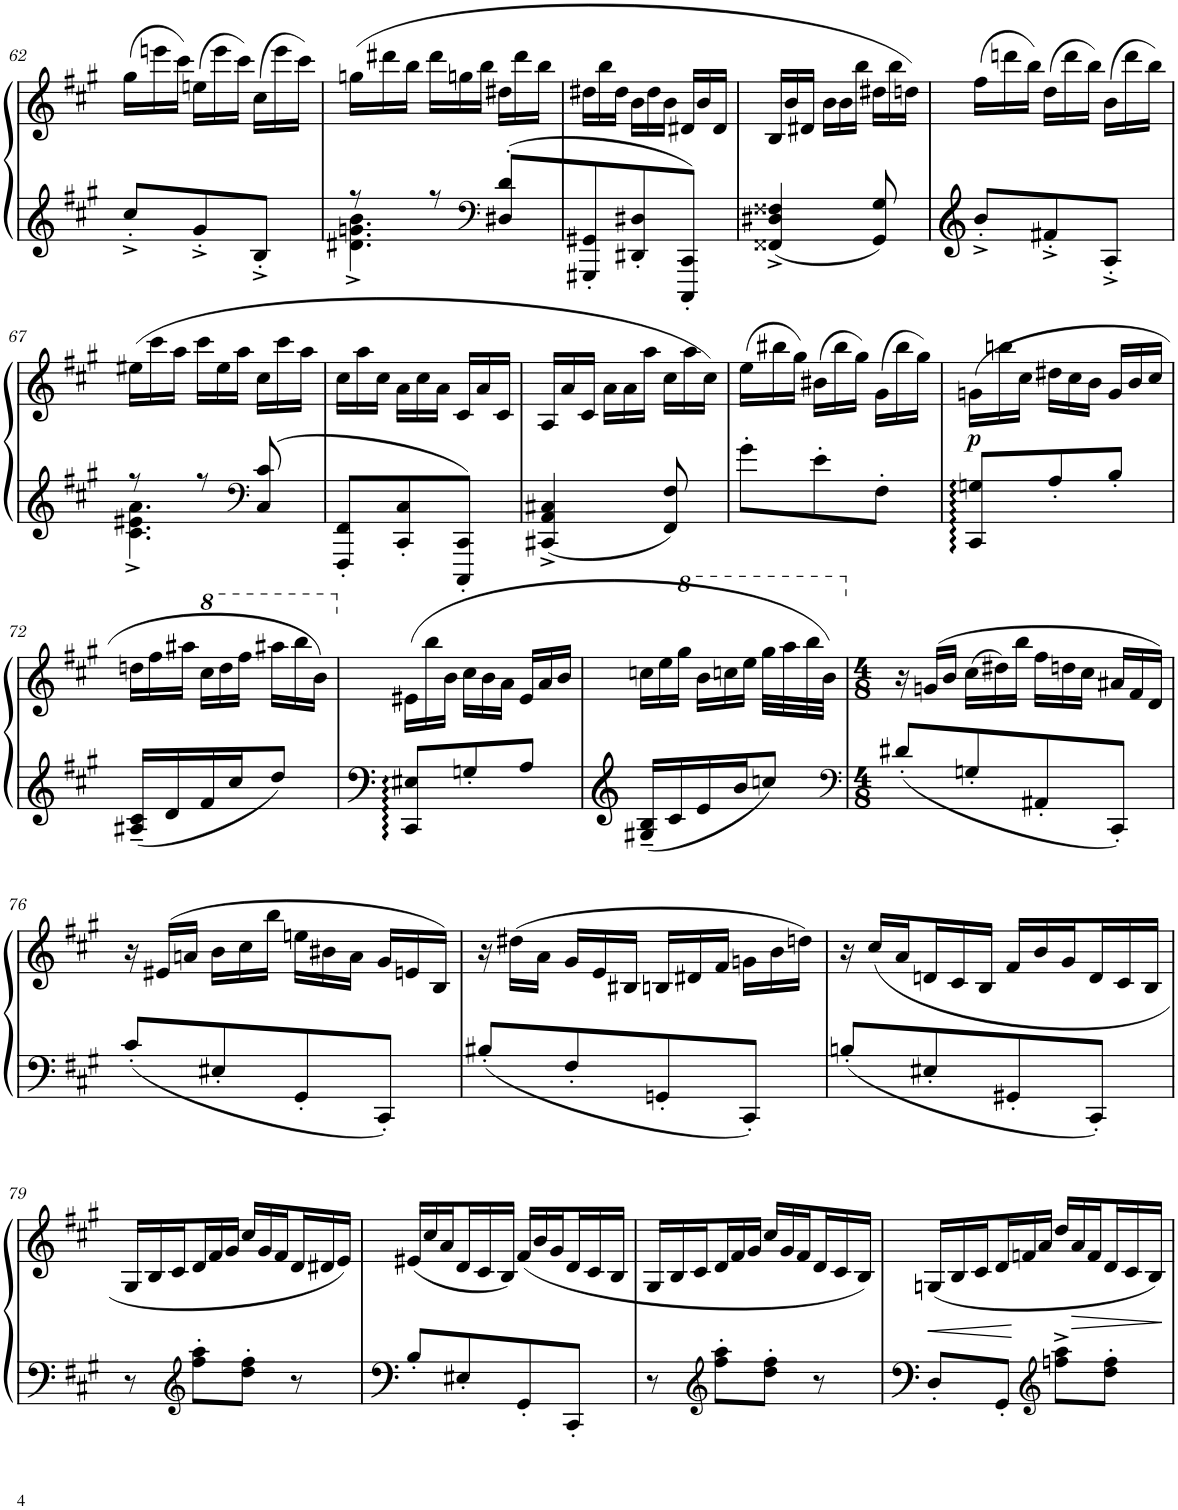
**kern	**kern	**dynam
*part1	*part1	*part1
*staff2	*staff1	*staff1/2
*I"Piano	*	*
*I'Pno.	*	*
!!LO:PB:g=z
*clefG2	*clefG2	*
*k[f#c#g#]	*k[f#c#g#]	*
*M3/8	*M3/8	*
*	*Xbrackettup	*
=62	=62	=62
8cc#'^/L	(24gg#\LL	.
.	24eeen\	.
.	24ccc#\JJ)	.
8g#'^/	(24een\LL	.
.	24eee\	.
.	24ccc#\JJ)	.
8B'^/J	(24cc#\LL	.
.	24eee\	.
.	24ccc#\JJ)	.
=63	=63	=63
*^	*	*
8r	4.d#X\^ 4.gn\^ 4.b\^	(24ggn\LL	.
.	.	24ddd#X\	.
.	.	24bb\JJ	.
8r	.	24ddd#\LL	.
.	.	24ggn\	.
.	.	24bb\JJ	.
*clefF4	*	*	*
8D#X/' 8d#/'L	.	24dd#X\LL	.
.	.	24ddd#\	.
.	.	24bb\JJ	.
*v	*v	*	*
=64	=64	=64
8GGG#X/' 8GG#X/'	24dd#X\LL	.
.	24bb\	.
.	24dd#\JJ	.
8DD#X/' 8D#X/'	24b\LL	.
.	24dd#\	.
.	24b\JJ	.
8CCC#/' 8CC#/'J	24d#X/LL	.
.	24b/	.
.	24d#/JJ	.
=65	=65	=65
4FF##X/^ 4D#X/^ 4F##X/^	24B/LL	.
.	24b/	.
.	24d#X/JJ	.
.	24b\LL	.
.	24b\	.
.	24bb\JJ	.
8GG#/ 8G#/	24dd#X\LL	.
.	24bb\	.
.	24ddn\JJ)	.
=66	=66	=66
8b'^/L	(24ff#\LL	.
.	24dddn\	.
.	24bb\JJ)	.
8f#X'^/	(24dd\LL	.
.	24ddd\	.
.	24bb\JJ)	.
8A'^/J	(24b\LL	.
.	24ddd\	.
.	24bb\JJ)	.
!!LO:LB:g=z
=67	=67	=67
*^	*	*
8r	4.c#\^ 4.e#X\^ 4.a\^	(24ee#X\LL	.
.	.	24ccc#\	.
.	.	24aa\JJ	.
8r	.	24ccc#\LL	.
.	.	24ee#\	.
.	.	24aa\JJ	.
*clefF4	*	*	*
8C#/ 8c#/	.	24cc#\LL	.
.	.	24ccc#\	.
.	.	24aa\JJ	.
*v	*v	*	*
=68	=68	=68
8FFF#/' 8FF#/'L	24cc#\LL	.
.	24aa\	.
.	24cc#\JJ	.
8CC#/' 8C#/'	24a\LL	.
.	24cc#\	.
.	24a\JJ	.
8CCC#/' 8CC#/'J	24c#/LL	.
.	24a/	.
.	24c#/JJ	.
=69	=69	=69
4CC#X/^ 4AA/^ 4C#X/^	24A/LL	.
.	24a/	.
.	24c#/JJ	.
.	24a\LL	.
.	24a\	.
.	24aa\JJ	.
8FF#/ 8F#/	24cc#\LL	.
.	24aa\	.
.	24cc#\JJ)	.
=70	=70	=70
8g#'\L	(24ee\LL	.
.	24bb#X\	.
.	24gg#\JJ)	.
8e'\	(24b#X\LL	.
.	24bb#\	.
.	24gg#\JJ)	.
8F#'\J	(24g#\LL	.
.	24bb#\	.
.	24gg#\JJ)	.
=71	=71	=71
!	!	!LO:DY:b
8CC#/ 8Gn/L	(24gn\LL	p
.	24bbn\	.
.	24cc#\JJ	.
8A'/	24dd#X\LL	.
.	24cc#\	.
.	24b\JJ	.
8B'/J	24g/LL	.
.	24b/	.
.	24cc#/JJ	.
!!LO:LB:g=z
=72	=72	=72
16A#X/~ 16c#/~LL	24ddn\LL	.
.	24ff#\	.
16d/	.	.
.	24aa#X\JJ	.
*	*8va	*
16f#/	24ccc#\LL	.
.	24ddd\	.
16cc#/J	.	.
.	24fff#\JJ	.
8dd/J	24aaa#X\LL	.
.	24bbb\	.
.	24bb\JJ)	.
=73	=73	=73
*	*X8va	*
8CC#/ 8E#X/L	(24e#X\LL	.
.	24bb\	.
.	24b\JJ	.
8Gn'/	24cc#\LL	.
.	24b\	.
.	24a\JJ	.
8A/J	24e#/LL	.
.	24a/	.
.	24b/JJ	.
=74	=74	=74
16G#X/~ 16B/~LL	24ccn\LL	.
.	24ee\	.
16c#/	.	.
*	*8va	*
.	24ggg#\JJ	.
16e/	24bb\LL	.
.	24cccn\	.
16b/J	.	.
.	24eee\JJ	.
8ccn/J	32ggg#\LLL	.
.	32aaa\	.
.	32bbb\	.
.	32bb\JJJ)	.
=75	=75	=75
*clefF4	*	*
*M4/8	*M4/8	*
*	*X8va	*
*	*brackettup	*
8d#X'/L	24r	.
.	(24gn/LL	.
.	24b/JJ	.
*	*Xbrackettup	*
8Gn'/	(24cc#\LL	.
.	24dd#X\)	.
.	24bb\JJ	.
8AA#X'/	24ff#\LL	.
.	24ddn\	.
.	24cc#\JJ	.
8CC#'/J	24a#X/LL	.
.	24f#/	.
.	24d/JJ)	.
!!LO:LB:g=z
=76	=76	=76
*	*brackettup	*
8c#'/L	24r	.
.	(24e#X/LL	.
.	24an/JJ	.
*	*Xbrackettup	*
8E#X'/	24b\LL	.
.	24cc#\	.
.	24bb\JJ	.
8GG#'/	24een\LL	.
.	24b#X\	.
.	24a\JJ	.
8CC#'/J	24g#/LL	.
.	24en/	.
.	24B/JJ)	.
=77	=77	=77
*	*brackettup	*
8B#X'/L	24r	.
.	(24dd#X\LL	.
.	24a\JJ	.
*	*Xbrackettup	*
8F#'/	24g#/LL	.
.	24e/	.
.	24B#X/JJ	.
8GGn'/	24Bn/LL	.
.	24d#X/	.
.	24f#/JJ	.
8CC#'/J	24gn\LL	.
.	24b\	.
.	24ddn\JJ)	.
=78	=78	=78
*	*brackettup	*
8Bn'/L	24r	.
.	(24cc#/LL	.
.	24a/J	.
8E#X'/	24dn/L	.
.	24c#/	.
.	24B/JJ	.
*	*Xbrackettup	*
8GG#X'/	24f#/LL	.
.	24b/	.
.	24g#/J	.
8CC#'/J	24d/L	.
.	24c#/	.
.	24B/JJ	.
!!LO:LB:g=z
=79	=79	=79
8r	24G#/LL	.
.	24B/	.
.	24c#/J	.
*clefG2	*	*
8ff#\' 8aa\'L	24d/L	.
.	24f#/	.
.	24g#/JJ	.
8dd\' 8ff#\'J	24cc#/LL	.
.	24g#/	.
.	24f#/J	.
8r	24d/L	.
.	24d#X/	.
.	24e/JJ)	.
=80	=80	=80
8B'/L	(24e#X/LL	.
.	24cc#/	.
.	24a/J	.
8E#X'/	24d/L	.
.	24c#/	.
.	24B/JJ)	.
8GG#'/	(24f#/LL	.
.	24b/	.
.	24g#/J	.
8CC#'/J	24d/L	.
.	24c#/	.
.	24B/JJ	.
=81	=81	=81
8r	24G#/LL	.
.	24B/	.
.	24c#/J	.
*clefG2	*	*
8ff#\' 8aa\'L	24d/L	.
.	24f#/	.
.	24g#/JJ	.
8dd\' 8ff#\'J	24cc#/LL	.
.	24g#/	.
.	24f#/J	.
8r	24d/L	.
.	24c#/	.
.	24B/JJ)	.
=82	=82	=82
!	!	!LO:HP:b
8D'/L	(24Gn/LL	<
.	24B/	.
.	24c#/J	.
8GG#'/J	24d/L	.
.	24fn/	[
.	24a/JJ	.
*clefG2	*	*
8ffn\^ 8aa\^L	24dd/LL	.
!	!	!LO:HP:b
.	24a/	>
.	24f/J	.
8dd\' 8ff\'J	24d/L	.
.	24c#/	.
.	24B/JJ)	.
.	.	]
=	=	=
*-	*-	*-
